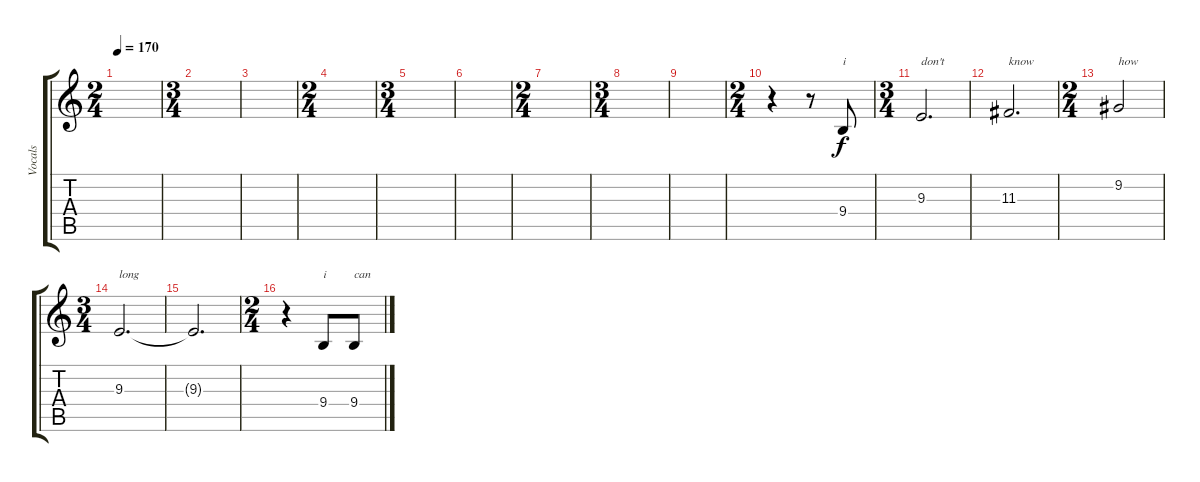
\track ("Vocals" "Vocals") {instrument oboe}
\staff {score tabs}
\tuning (E4 B3 G3 D3 A2 E2) {hide}
\ts (2 4)
\tempo 170
\clef g2
\ks c
|
\ts (3 4)
|
|
\ts (2 4)
|
\ts (3 4)
|
|
\ts (2 4)
|
\ts (3 4)
|
|
\ts (2 4)
r.4 r.8 9.4.8{txt "i"} |
\ts (3 4)
9.3.2{d txt "don't"} |
11.3.2{d txt "know"} |
\ts (2 4)
9.2.2{txt "how"} |
\ts (3 4)
9.3.2{d txt "long"} |
9.3{t}.2{d} |
\ts (2 4)
r.4 9.4.8{txt "i"} 9.4.8{txt "can"}
